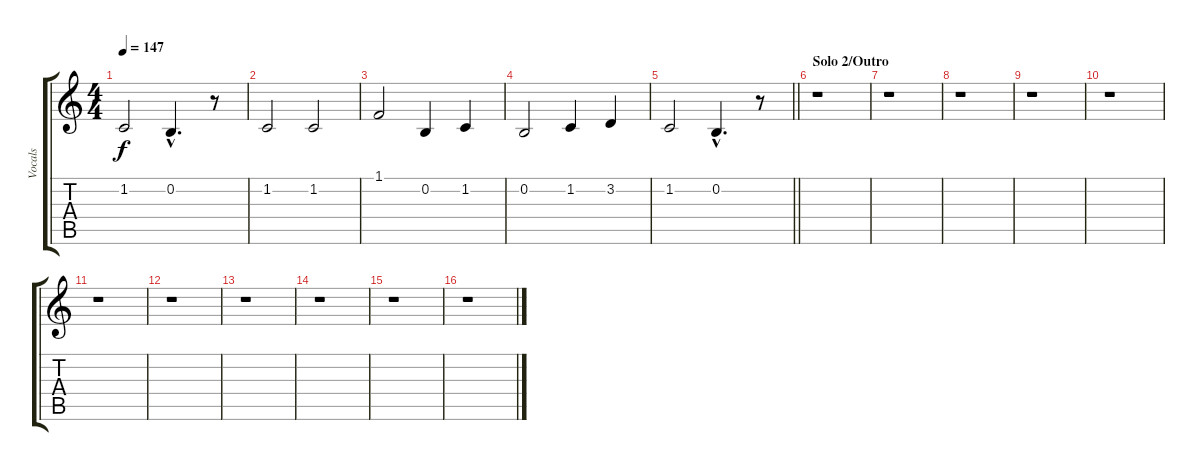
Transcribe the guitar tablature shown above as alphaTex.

\track ("Vocals" "Vocals") {instrument altosax}
\staff {score tabs}
\tuning (E4 B3 G3 D3 A2 E2) {hide}
\ts (4 4)
\tempo 147
\clef g2
\ks aminor
1.2.2{dy f} 0.2{hac}.4{d} r.8 |
1.2.2 1.2.2 |
1.1.2 0.2.4 1.2.4 |
0.2.2 1.2.4 3.2.4 |
\barLineRight lightlight
1.2.2 0.2{hac}.4{d} r.8 |
\section ("" "Solo 2/Outro")
r.1 |
r.1 |
r.1 |
r.1 |
r.1 |
r.1 |
r.1 |
r.1 |
r.1 |
r.1 |
r.1
